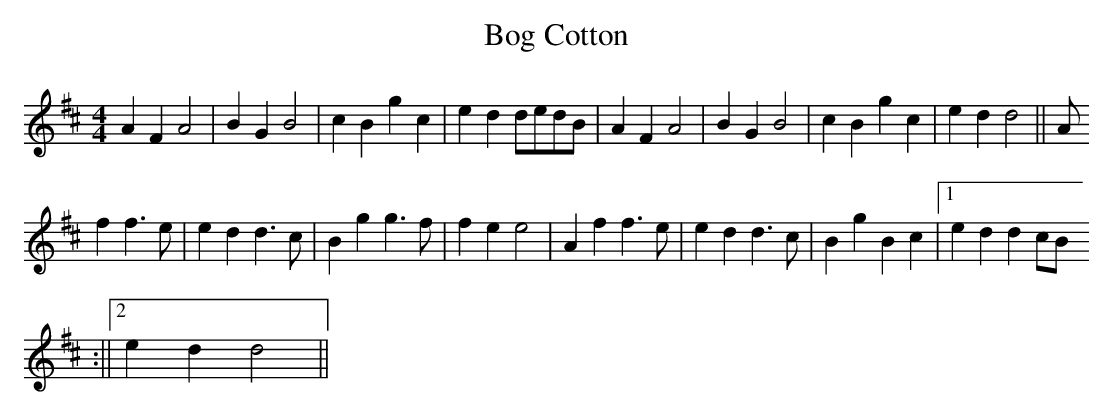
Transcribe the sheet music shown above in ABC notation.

X:1
T:Bog Cotton
M:4/4
L:1/8
K:D
A2F2 A4|B2G2 B4|c2B2 g2c2|e2d2 dedB|A2F2 A4|B2G2 B4|c2B2 g2c2|e2d2 d4||A
2f2 f3e|e2d2 d3c|B2g2 g3f|f2e2 e4|A2f2 f3e|e2d2 d3c|B2g2 B2c2|1e2d2 d2cB
:||2e2d2 d4||
